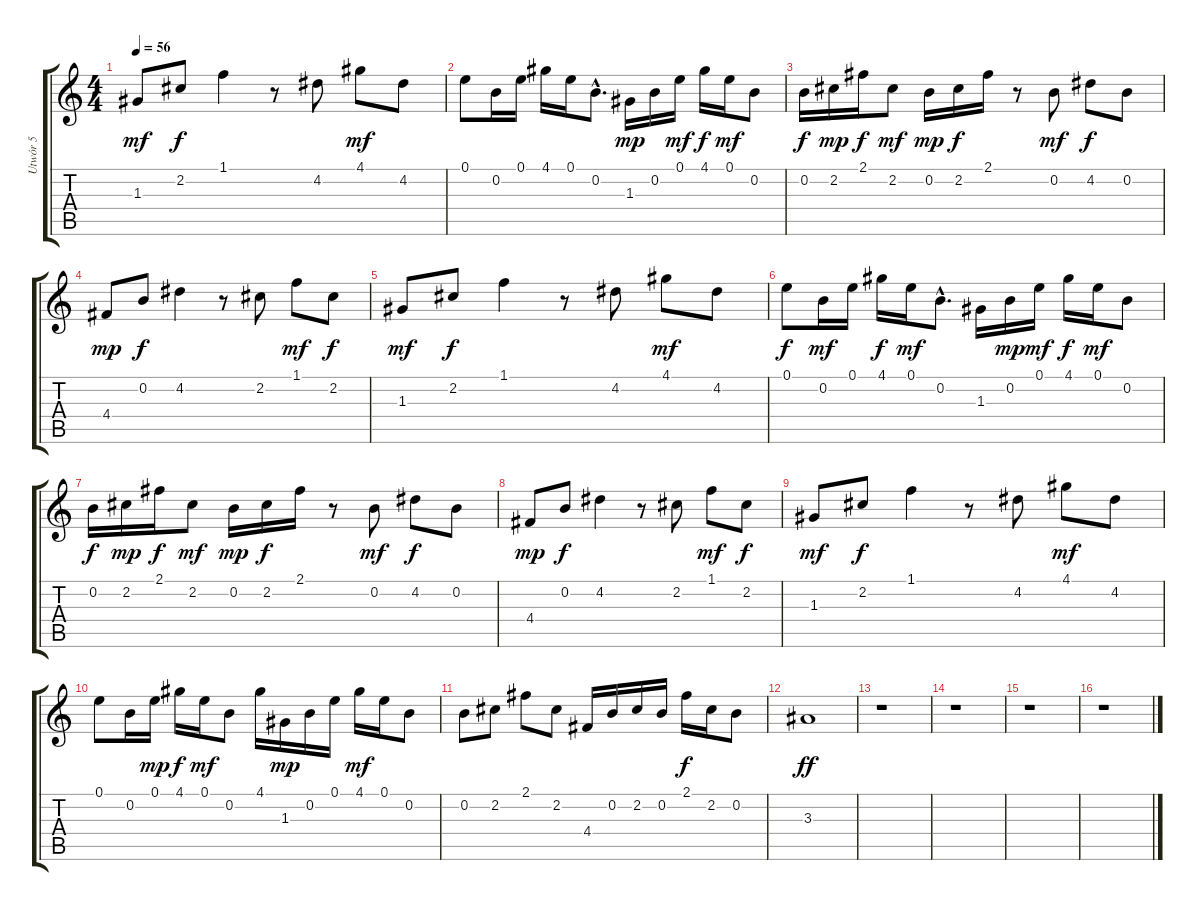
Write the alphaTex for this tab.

\track ("Utwór 5" "Utwór 5") {instrument electricguitarclean}
\staff {score tabs}
\tuning (E4 B3 G3 D3 A2 E2) {hide}
\ts (4 4)
\tempo 56
\clef g2
\ks c
1.3.8{dy mf} 2.2.8{dy f} 1.1.4 r.8 4.2.8 4.1.8{dy mf} 4.2.8 |
0.1.8 0.2.16 0.1.16 4.1.16 0.1.16 0.2{hac}.8{d} 1.3.16{dy mp} 0.2.16 0.1.16{dy mf} 4.1.16{dy f} 0.1.16{dy mf} 0.2.8 |
0.2.16{dy f} 2.2.16{dy mp} 2.1.16{dy f} 2.2.8{dy mf} 0.2.16{dy mp} 2.2.16{dy f} 2.1.16 r.8 0.2.8{dy mf} 4.2.8{dy f} 0.2.8 |
4.4.8{dy mp} 0.2.8{dy f} 4.2.4 r.8 2.2.8 1.1.8{dy mf} 2.2.8{dy f} |
1.3.8{dy mf} 2.2.8{dy f} 1.1.4 r.8 4.2.8 4.1.8{dy mf} 4.2.8 |
0.1.8{dy f} 0.2.16{dy mf} 0.1.16 4.1.16{dy f} 0.1.16{dy mf} 0.2{hac}.8{d} 1.3.16 0.2.16{dy mp} 0.1.16{dy mf} 4.1.16{dy f} 0.1.16{dy mf} 0.2.8 |
0.2.16{dy f} 2.2.16{dy mp} 2.1.16{dy f} 2.2.8{dy mf} 0.2.16{dy mp} 2.2.16{dy f} 2.1.16 r.8 0.2.8{dy mf} 4.2.8{dy f} 0.2.8 |
4.4.8{dy mp} 0.2.8{dy f} 4.2.4 r.8 2.2.8 1.1.8{dy mf} 2.2.8{dy f} |
1.3.8{dy mf} 2.2.8{dy f} 1.1.4 r.8 4.2.8 4.1.8{dy mf} 4.2.8 |
0.1.8 0.2.16 0.1.16{dy mp} 4.1.16{dy f} 0.1.16{dy mf} 0.2.8 4.1.16 1.3.16{dy mp} 0.2.16 0.1.16 4.1.16{dy mf} 0.1.16 0.2.8 |
0.2.8 2.2.8 2.1.8 2.2.8 4.4.16 0.2.16 2.2.16 0.2.16 2.1.16{dy f} 2.2.16 0.2.8 |
3.3.1{dy ff} |
r.1 |
r.1 |
r.1 |
r.1
